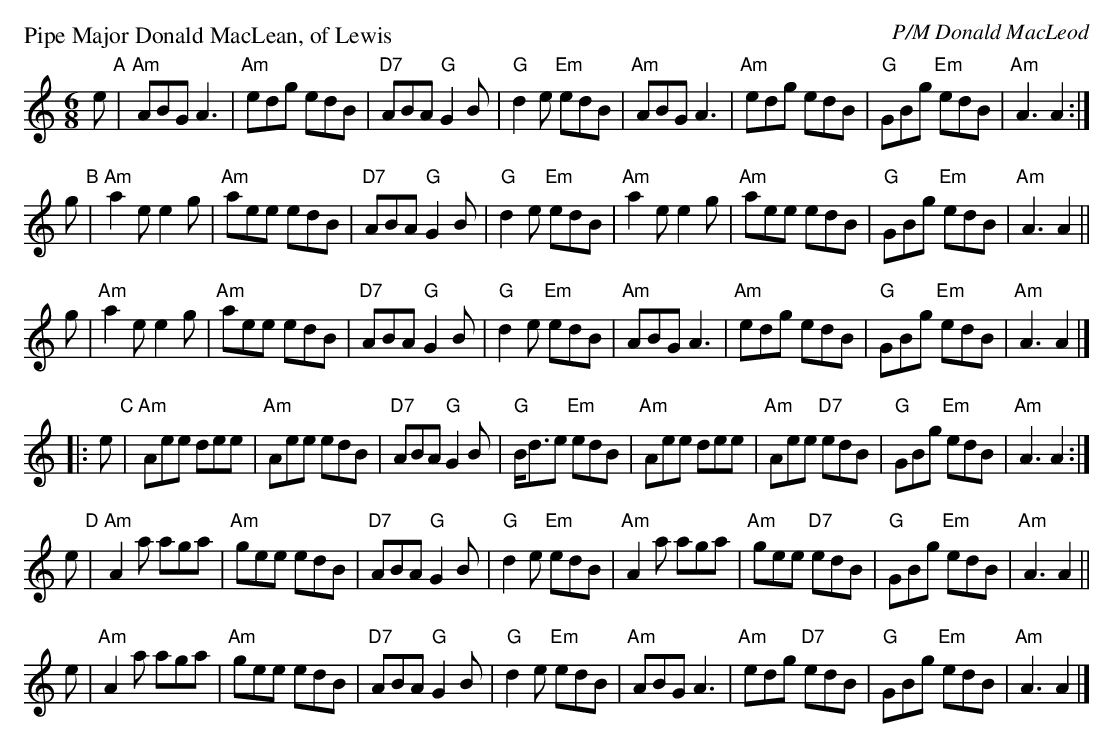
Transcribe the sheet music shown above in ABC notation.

X:1
P: Pipe Major Donald MacLean, of Lewis
C: P/M Donald MacLeod
M: 6/8
L: 1/8
K: Am
   e "A"\
| "Am"ABG A3 | "Am"edg edB | "D7"ABA "G"G2B | "G"d2e "Em"edB \
| "Am"ABG A3 | "Am"edg edB | "G"GBg "Em"edB | "Am"A3 A2 :|
y2 g "B"\
| "Am"a2e e2g | "Am"aee edB | "D7"ABA "G"G2B | "G"d2e "Em"edB \
| "Am"a2e e2g | "Am"aee edB | "G"GBg "Em"edB | "Am"A3 A2 ||
y2 g \
| "Am"a2e e2g | "Am"aee edB | "D7"ABA "G"G2B | "G"d2e "Em"edB \
| "Am"ABG A3 | "Am"edg edB | "G"GBg "Em"edB | "Am"A3 A2 |]
|: e "C"\
| "Am"Aee dee | "Am"Aee edB | "D7"ABA "G"G2B | "G"B<de "Em"edB \
| "Am"Aee dee | "Am"Aee "D7"edB | "G"GBg "Em"edB | "Am"A3 A2 :|
y2 e "D"\
| "Am"A2a aga | "Am"gee edB | "D7"ABA "G"G2B | "G"d2e "Em"edB \
| "Am"A2a aga | "Am"gee "D7"edB | "G"GBg "Em"edB | "Am"A3 A2 ||
y2 e \
| "Am"A2a aga | "Am"gee edB | "D7"ABA "G"G2B | "G"d2e "Em"edB \
| "Am"ABG A3 | "Am"edg "D7"edB | "G"GBg "Em"edB | "Am"A3 A2 |]
